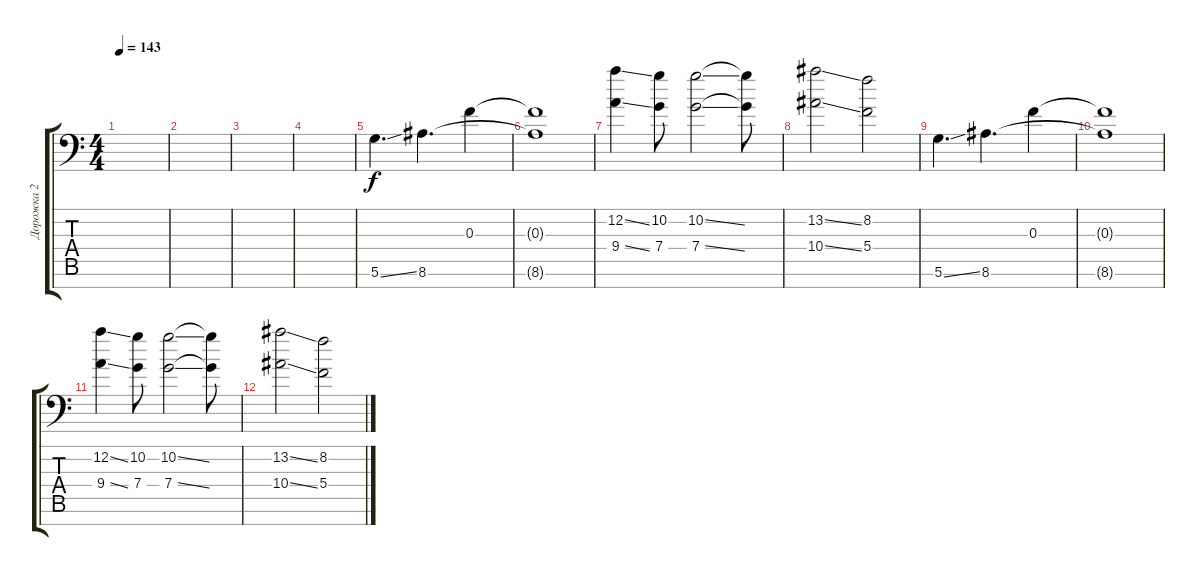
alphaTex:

\track ("Дорожка 2" "Дорожка 2") {instrument overdrivenguitar}
\staff {score tabs}
\tuning (D4 A3 F3 C3 G2 D2 A1) {hide}
\ts (4 4)
\tempo 143
\clef f4
\ks c
|
|
|
|
5.6{ss}.4{d} 8.6.4{d} 0.3.4 |
(0.3{t} 8.6{t}).1 |
(12.2{ss} 9.4{ss}).4 (10.2 7.4).8 (10.2{ss} 7.4{ss}).2 (10.2{t} 7.4{t}).8 |
(13.2{ss} 10.4{ss}).2 (8.2 5.4).2 |
5.6{ss}.4{d} 8.6.4{d} 0.3.4 |
(0.3{t} 8.6{t}).1 |
(12.2{ss} 9.4{ss}).4 (10.2 7.4).8 (10.2{ss} 7.4{ss}).2 (10.2{t} 7.4{t}).8 |
(13.2{ss} 10.4{ss}).2 (8.2 5.4).2
